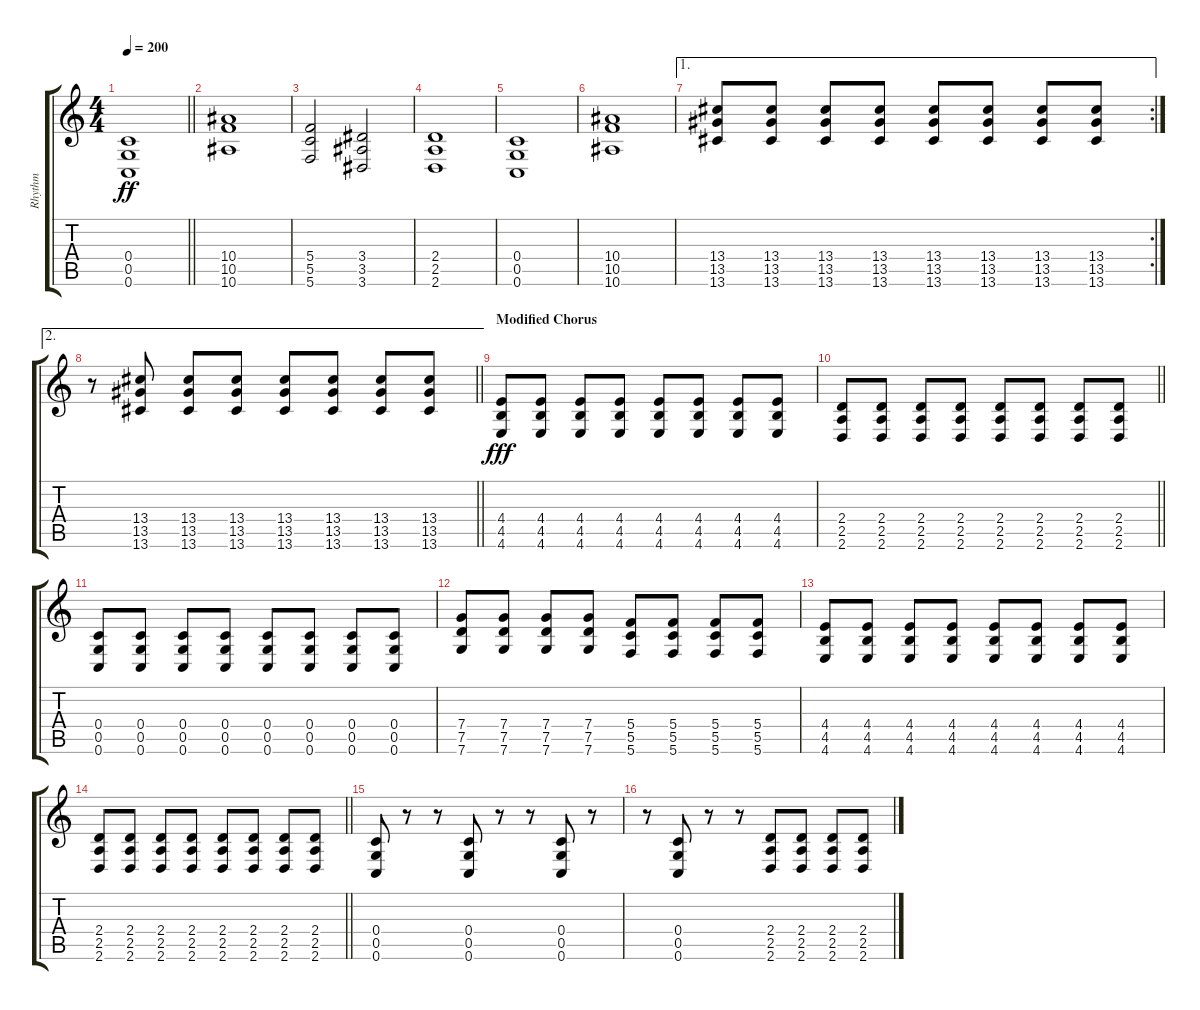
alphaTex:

\track ("Rhythm" "Rhythm") {instrument distortionguitar}
\staff {score tabs}
\tuning (D4 A3 F3 C3 G2 C2) {hide}
\ts (4 4)
\tempo 200
\clef g2
\barLineRight lightlight
\ks c
(0.4 0.5 0.6).1{dy ff} |
(10.4 10.5 10.6).1 |
(5.4 5.5 5.6).2 (3.4 3.5 3.6).2 |
(2.4 2.5 2.6).1 |
(0.4 0.5 0.6).1 |
(10.4 10.5 10.6).1 |
\ae 1
\rc 2
(13.4 13.5 13.6).8 (13.4 13.5 13.6).8 (13.4 13.5 13.6).8 (13.4 13.5 13.6).8 (13.4 13.5 13.6).8 (13.4 13.5 13.6).8 (13.4 13.5 13.6).8 (13.4 13.5 13.6).8 |
\ae 2
\barLineRight lightlight
r.8 (13.4 13.5 13.6).8 (13.4 13.5 13.6).8 (13.4 13.5 13.6).8 (13.4 13.5 13.6).8 (13.4 13.5 13.6).8 (13.4 13.5 13.6).8 (13.4 13.5 13.6).8 |
\section ("" "Modified Chorus")
(4.4 4.5 4.6).8{dy fff} (4.4 4.5 4.6).8 (4.4 4.5 4.6).8 (4.4 4.5 4.6).8 (4.4 4.5 4.6).8 (4.4 4.5 4.6).8 (4.4 4.5 4.6).8 (4.4 4.5 4.6).8 |
\barLineRight lightlight
(2.4 2.5 2.6).8 (2.4 2.5 2.6).8 (2.4 2.5 2.6).8 (2.4 2.5 2.6).8 (2.4 2.5 2.6).8 (2.4 2.5 2.6).8 (2.4 2.5 2.6).8 (2.4 2.5 2.6).8 |
(0.4 0.5 0.6).8 (0.4 0.5 0.6).8 (0.4 0.5 0.6).8 (0.4 0.5 0.6).8 (0.4 0.5 0.6).8 (0.4 0.5 0.6).8 (0.4 0.5 0.6).8 (0.4 0.5 0.6).8 |
(7.4 7.5 7.6).8 (7.4 7.5 7.6).8 (7.4 7.5 7.6).8 (7.4 7.5 7.6).8 (5.4 5.5 5.6).8 (5.4 5.5 5.6).8 (5.4 5.5 5.6).8 (5.4 5.5 5.6).8 |
(4.4 4.5 4.6).8 (4.4 4.5 4.6).8 (4.4 4.5 4.6).8 (4.4 4.5 4.6).8 (4.4 4.5 4.6).8 (4.4 4.5 4.6).8 (4.4 4.5 4.6).8 (4.4 4.5 4.6).8 |
\barLineRight lightlight
(2.4 2.5 2.6).8 (2.4 2.5 2.6).8 (2.4 2.5 2.6).8 (2.4 2.5 2.6).8 (2.4 2.5 2.6).8 (2.4 2.5 2.6).8 (2.4 2.5 2.6).8 (2.4 2.5 2.6).8 |
(0.4 0.5 0.6).8 r.8 r.8 (0.4 0.5 0.6).8 r.8 r.8 (0.4 0.5 0.6).8 r.8 |
r.8 (0.4 0.5 0.6).8 r.8 r.8 (2.4 2.5 2.6).8 (2.4 2.5 2.6).8 (2.4 2.5 2.6).8 (2.4 2.5 2.6).8
